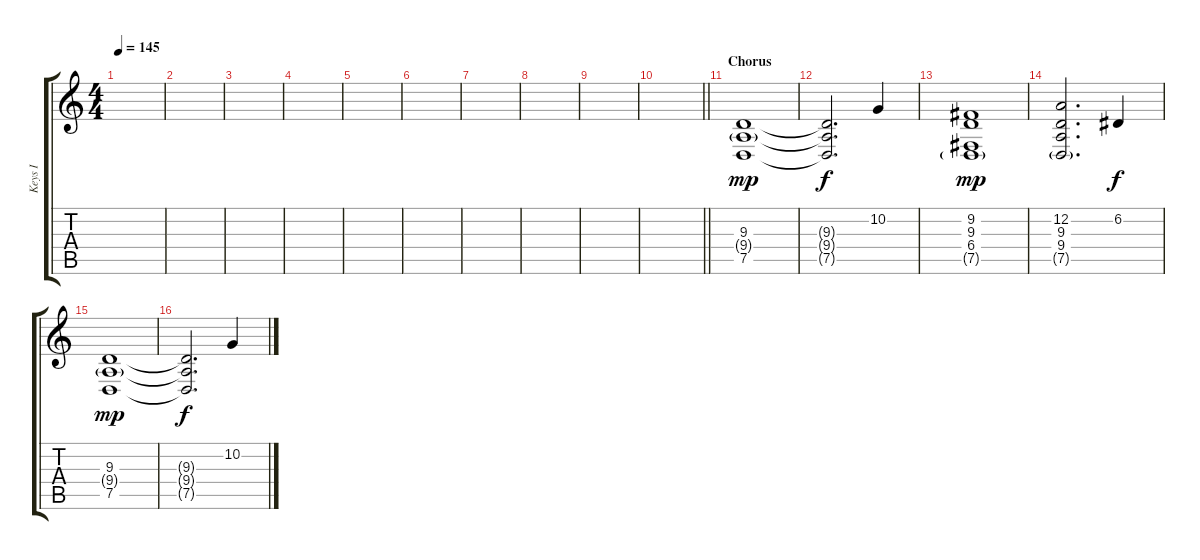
\track ("Keys I" "Keys I") {instrument choiraahs}
\staff {score tabs}
\tuning (D4 A3 F3 C3 G2 C2) {hide}
\ts (4 4)
\tempo 145
\clef g2
\ks c
|
|
|
|
|
|
|
|
|
\barLineRight lightlight
|
\section ("" "Chorus")
(9.3 9.4{g} 7.5).1{dy mp volume 10 balance 8} |
(9.3{t} 9.4{t} 7.5{t}).2{d dy f} 10.2.4 |
(9.2 9.3 6.4 7.5{g}).1{dy mp} |
(12.2 9.3 9.4 7.5{g}).2{d} 6.2.4{dy f} |
(9.3 9.4{g} 7.5).1{dy mp} |
(9.3{t} 9.4{t} 7.5{t}).2{d dy f} 10.2.4
